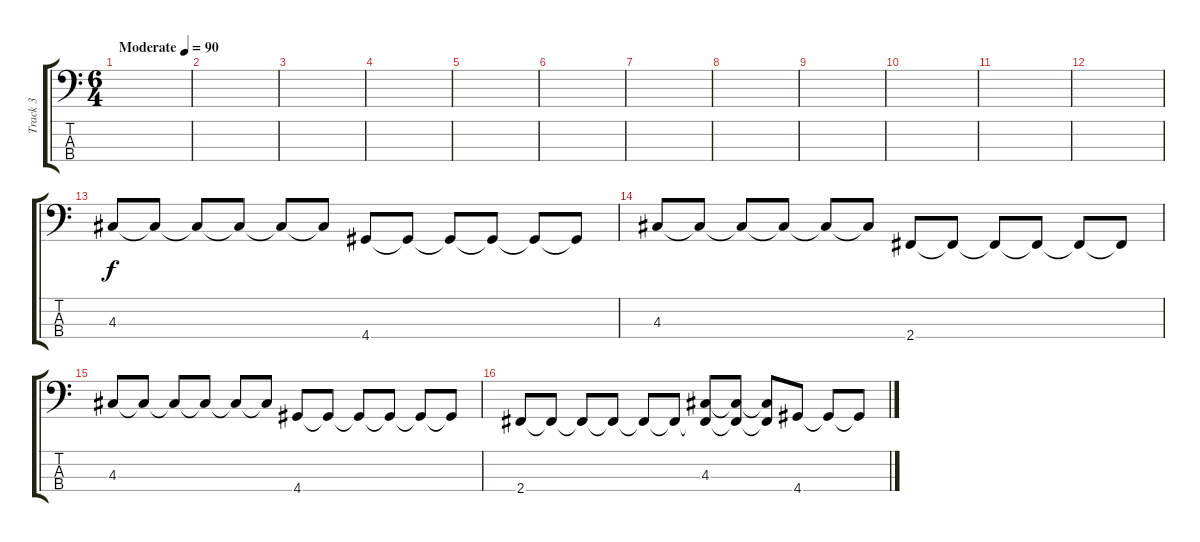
\track ("Track 3" "Track 3") {instrument electricbassfinger}
\staff {score tabs}
\tuning (G2 D2 A1 E1) {hide}
\ts (6 4)
\tempo (90 "Moderate")
\clef f4
\ks c
|
|
|
|
|
|
|
|
|
|
|
|
4.3.8 4.3{t}.8 4.3{t}.8 4.3{t}.8 4.3{t}.8 4.3{t}.8 4.4.8 4.4{t}.8 4.4{t}.8 4.4{t}.8 4.4{t}.8 4.4{t}.8 |
4.3.8 4.3{t}.8 4.3{t}.8 4.3{t}.8 4.3{t}.8 4.3{t}.8 2.4.8 2.4{t}.8 2.4{t}.8 2.4{t}.8 2.4{t}.8 2.4{t}.8 |
4.3.8 4.3{t}.8 4.3{t}.8 4.3{t}.8 4.3{t}.8 4.3{t}.8 4.4.8 4.4{t}.8 4.4{t}.8 4.4{t}.8 4.4{t}.8 4.4{t}.8 |
2.4.8 2.4{t}.8 2.4{t}.8 2.4{t}.8 2.4{t}.8 2.4{t}.8 (4.3 2.4{t}).8 (4.3{t} 2.4{t}).8 (4.3{t} 2.4{t}).8 4.4.8 4.4{t}.8 4.4{t}.8
